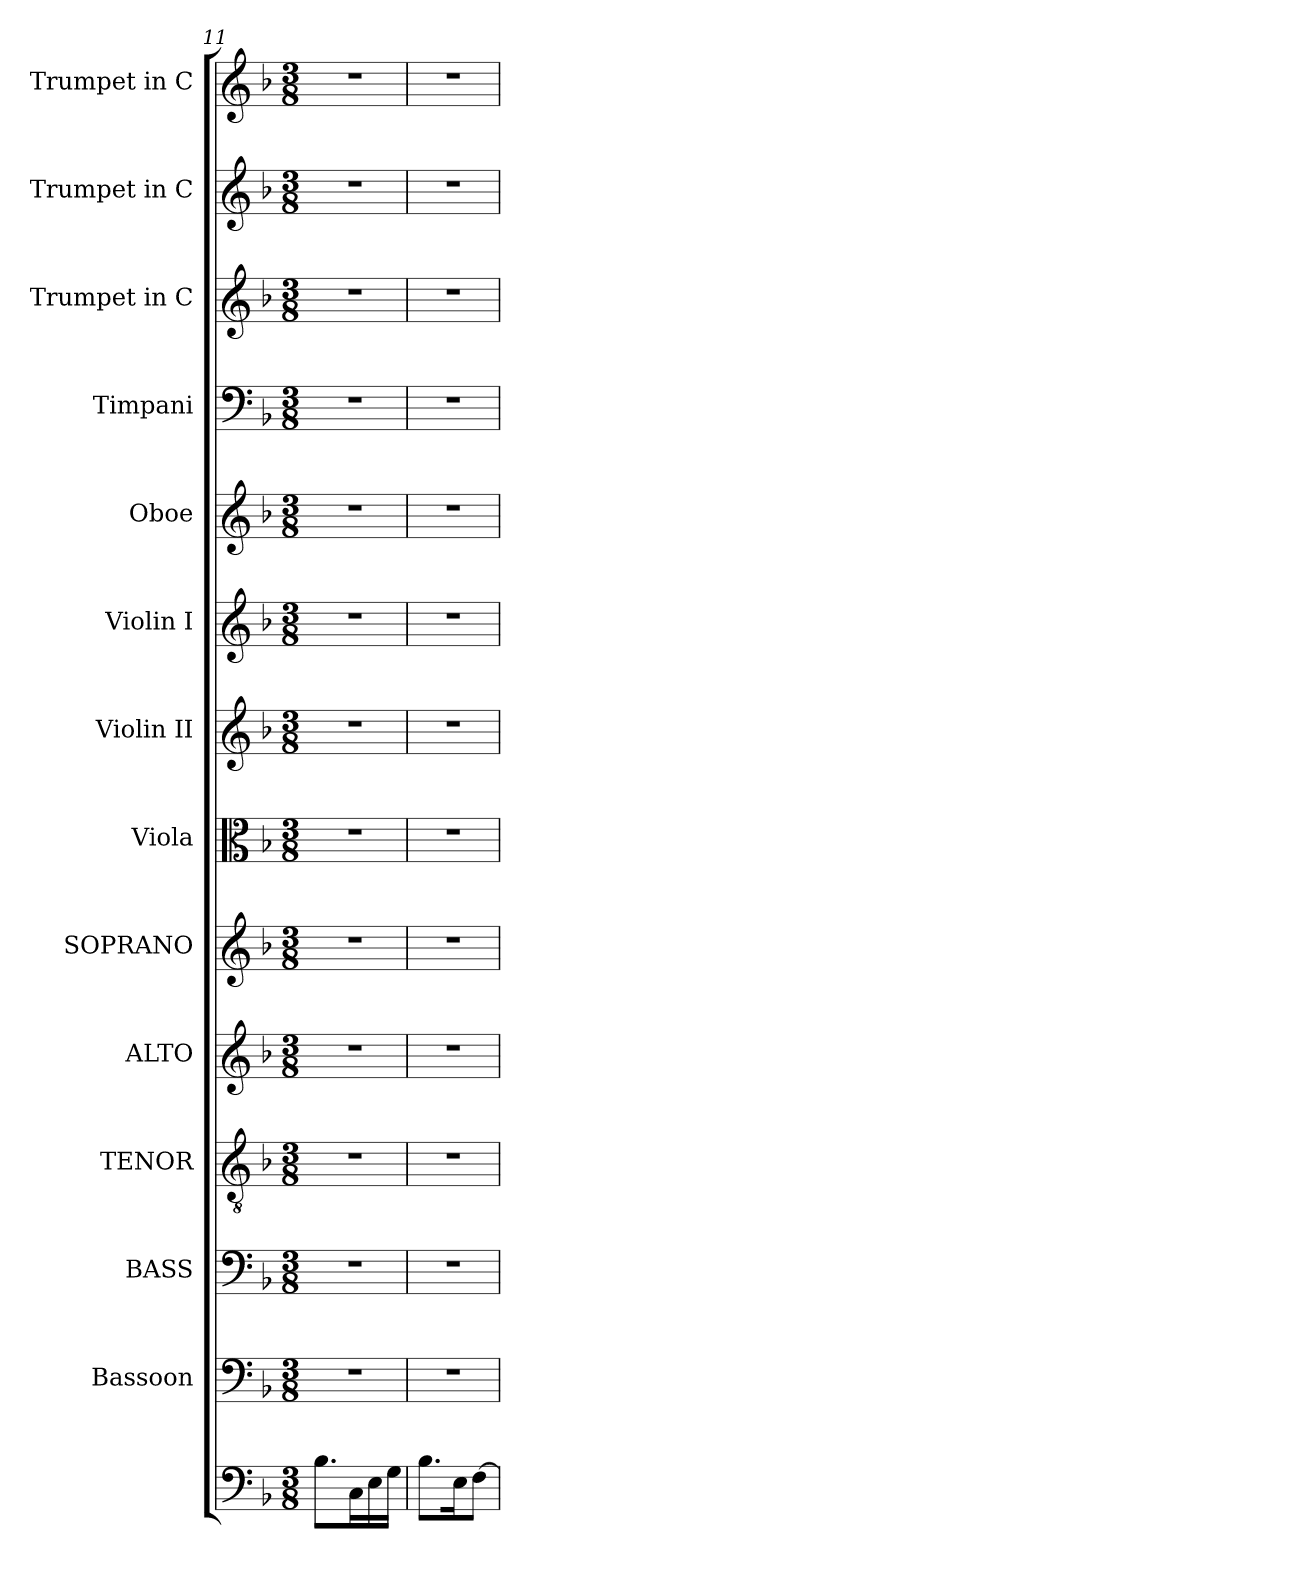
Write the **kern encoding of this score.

**kern	**kern	**kern	**kern	**kern	**kern	**kern	**kern	**kern	**kern	**kern	**kern	**kern	**kern
*part14	*part13	*part12	*part11	*part10	*part9	*part8	*part7	*part6	*part5	*part4	*part3	*part2	*part1
*staff14	*staff13	*staff12	*staff11	*staff10	*staff9	*staff8	*staff7	*staff6	*staff5	*staff4	*staff3	*staff2	*staff1
*	*I"Bassoon	*I"BASS	*I"TENOR	*I"ALTO	*I"SOPRANO	*I"Viola	*I"Violin II	*I"Violin I	*I"Oboe	*I"Timpani	*I"Trumpet in C	*I"Trumpet in C	*I"Trumpet in C
*	*	*	*	*I'Alto	*I'Soprano	*I'Viola	*I'Violin II	*I'Violin I	*I'Oboe	*I'Timp.	*	*	*
*clefF4	*clefF4	*clefF4	*clefGv2	*clefG2	*clefG2	*clefC3	*clefG2	*clefG2	*clefG2	*clefF4	*clefG2	*clefG2	*clefG2
*	*	*	*ITrd7c12	*	*	*	*	*	*	*	*	*	*
*k[b-]	*k[b-]	*k[b-]	*k[b-]	*k[b-]	*k[b-]	*k[b-]	*k[b-]	*k[b-]	*k[b-]	*k[b-]	*k[b-]	*k[b-]	*k[b-]
*F:	*F:	*F:	*F:	*F:	*F:	*F:	*F:	*F:	*F:	*F:	*F:	*F:	*F:
*M3/8	*M3/8	*M3/8	*M3/8	*M3/8	*M3/8	*M3/8	*M3/8	*M3/8	*M3/8	*M3/8	*M3/8	*M3/8	*M3/8
=11	=11	=11	=11	=11	=11	=11	=11	=11	=11	=11	=11	=11	=11
!	!LO:N:vis=1	!LO:N:vis=1	!LO:N:vis=1	!LO:N:vis=1	!LO:N:vis=1	!LO:N:vis=1	!LO:N:vis=1	!LO:N:vis=1	!LO:N:vis=1	!LO:N:vis=1	!LO:N:vis=1	!LO:N:vis=1	!LO:N:vis=1
8.B-i\L	4.r	4.r	4.r	4.r	4.r	4.r	4.r	4.r	4.r	4.r	4.r	4.r	4.r
16Ci\L	.	.	.	.	.	.	.	.	.	.	.	.	.
16Ei\	.	.	.	.	.	.	.	.	.	.	.	.	.
16Gi\JJ	.	.	.	.	.	.	.	.	.	.	.	.	.
=12	=12	=12	=12	=12	=12	=12	=12	=12	=12	=12	=12	=12	=12
!	!LO:N:vis=1	!LO:N:vis=1	!LO:N:vis=1	!LO:N:vis=1	!LO:N:vis=1	!LO:N:vis=1	!LO:N:vis=1	!LO:N:vis=1	!LO:N:vis=1	!LO:N:vis=1	!LO:N:vis=1	!LO:N:vis=1	!LO:N:vis=1
8.B-i\L	4.r	4.r	4.r	4.r	4.r	4.r	4.r	4.r	4.r	4.r	4.r	4.r	4.r
16Ei\k	.	.	.	.	.	.	.	.	.	.	.	.	.
[8Fi\J	.	.	.	.	.	.	.	.	.	.	.	.	.
=	=	=	=	=	=	=	=	=	=	=	=	=	=
*-	*-	*-	*-	*-	*-	*-	*-	*-	*-	*-	*-	*-	*-
